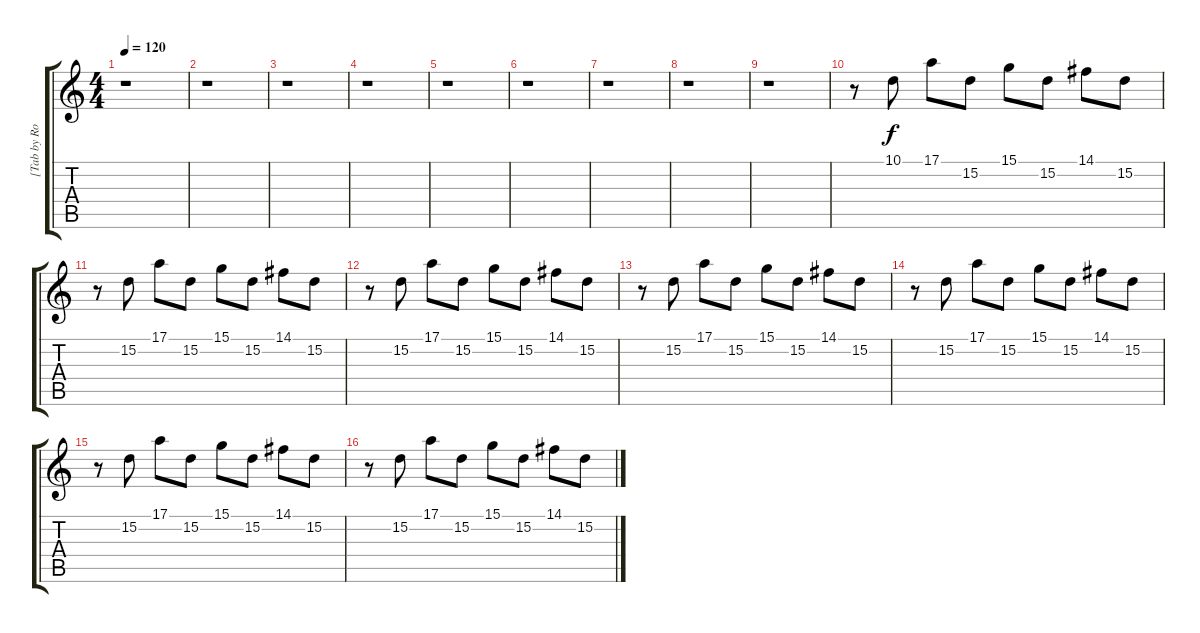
\track ("[Tab by Rodrigo Takahashi]" "[Tab by Ro") {instrument vibraphone}
\staff {score tabs}
\tuning (E4 B3 G3 D3 A2 E2) {hide}
\ts (4 4)
\tempo 120
\clef g2
\ks c
r.1{dy fff} |
r.1 |
r.1 |
r.1 |
r.1 |
r.1 |
r.1 |
r.1 |
r.1 |
r.8 10.1.8{dy f} 17.1.8 15.2.8 15.1.8 15.2.8 14.1.8 15.2.8 |
r.8 15.2.8 17.1.8 15.2.8 15.1.8 15.2.8 14.1.8 15.2.8 |
r.8 15.2.8 17.1.8 15.2.8 15.1.8 15.2.8 14.1.8 15.2.8 |
r.8 15.2.8 17.1.8 15.2.8 15.1.8 15.2.8 14.1.8 15.2.8 |
r.8 15.2.8 17.1.8 15.2.8 15.1.8 15.2.8 14.1.8 15.2.8 |
r.8 15.2.8 17.1.8 15.2.8 15.1.8 15.2.8 14.1.8 15.2.8 |
r.8 15.2.8 17.1.8 15.2.8 15.1.8 15.2.8 14.1.8 15.2.8
